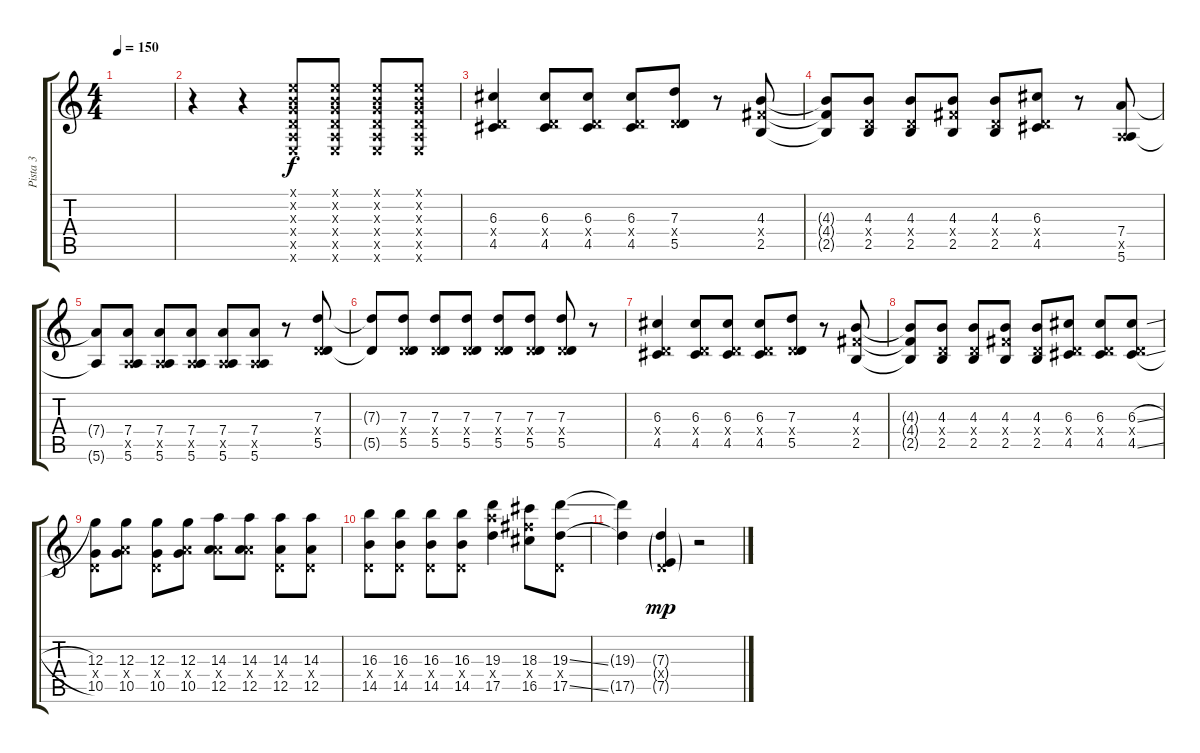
\track ("Pista 3" "Pista 3") {instrument distortionguitar}
\staff {score tabs}
\tuning (E4 B3 G3 D3 A2 E2) {hide}
\ts (4 4)
\tempo 150
\clef g2
\ks c
|
r.4 r.4 (0.1{x} 0.2{x} 0.3{x} 0.4{x} 0.5{x} 0.6{x}).8 (0.1{x} 0.2{x} 0.3{x} 0.4{x} 0.5{x} 0.6{x}).8 (0.1{x} 0.2{x} 0.3{x} 0.4{x} 0.5{x} 0.6{x}).8 (0.1{x} 0.2{x} 0.3{x} 0.4{x} 0.5{x} 0.6{x}).8 |
(6.3 0.4{x} 4.5).4 (6.3 0.4{x} 4.5).8 (6.3 0.4{x} 4.5).8 (6.3 0.4{x} 4.5).8 (7.3 0.4{x} 5.5).8 r.8 (4.3 4.4{x} 2.5).8 |
(4.3{t} 4.4{t} 2.5{t}).8 (4.3 0.4{x} 2.5).8 (4.3 0.4{x} 2.5).8 (4.3 4.4{x} 2.5).8 (4.3 0.4{x} 2.5).8 (6.3 0.4{x} 4.5).8 r.8 (7.4 0.5{x} 5.6).8 |
(7.4{t} 5.6{t}).8 (7.4 0.5{x} 5.6).8 (7.4 0.5{x} 5.6).8 (7.4 0.5{x} 5.6).8 (7.4 0.5{x} 5.6).8 (7.4 0.5{x} 5.6).8 r.8 (7.3 0.4{x} 5.5).8 |
(7.3{t} 5.5{t}).8 (7.3 0.4{x} 5.5).8 (7.3 0.4{x} 5.5).8 (7.3 0.4{x} 5.5).8 (7.3 0.4{x} 5.5).8 (7.3 0.4{x} 5.5).8 (7.3 0.4{x} 5.5).8 r.8 |
(6.3 0.4{x} 4.5).4 (6.3 0.4{x} 4.5).8 (6.3 0.4{x} 4.5).8 (6.3 0.4{x} 4.5).8 (7.3 0.4{x} 5.5).8 r.8 (4.3 4.4{x} 2.5).8 |
(4.3{t} 4.4{t} 2.5{t}).8 (4.3 0.4{x} 2.5).8 (4.3 0.4{x} 2.5).8 (4.3 4.4{x} 2.5).8 (4.3 0.4{x} 2.5).8 (6.3 0.4{x} 4.5).8 (6.3 0.4{x} 4.5).8 (6.3{sl} 0.4{x} 4.5{sl}).8 |
(12.3 0.4{x} 10.5).8 (12.3 7.4{x} 10.5).8 (12.3 0.4{x} 10.5).8 (12.3 7.4{x} 10.5).8 (14.3 7.4{x} 12.5).8 (14.3 7.4{x} 12.5).8 (14.3 0.4{x} 12.5).8 (14.3 0.4{x} 12.5).8 |
(16.3 0.4{x} 14.5).8 (16.3 0.4{x} 14.5).8 (16.3 0.4{x} 14.5).8 (16.3 0.4{x} 14.5).8 (19.3 19.4{x} 17.5).4 (18.3 16.4{x} 16.5).8 (19.3{ss} 0.4{x} 17.5{ss}).8 |
(19.3{t} 17.5{t}).4 (7.3{g} 0.4{g x} 7.5{g}).4{dy mp volume 0} r.2{volume 14}
